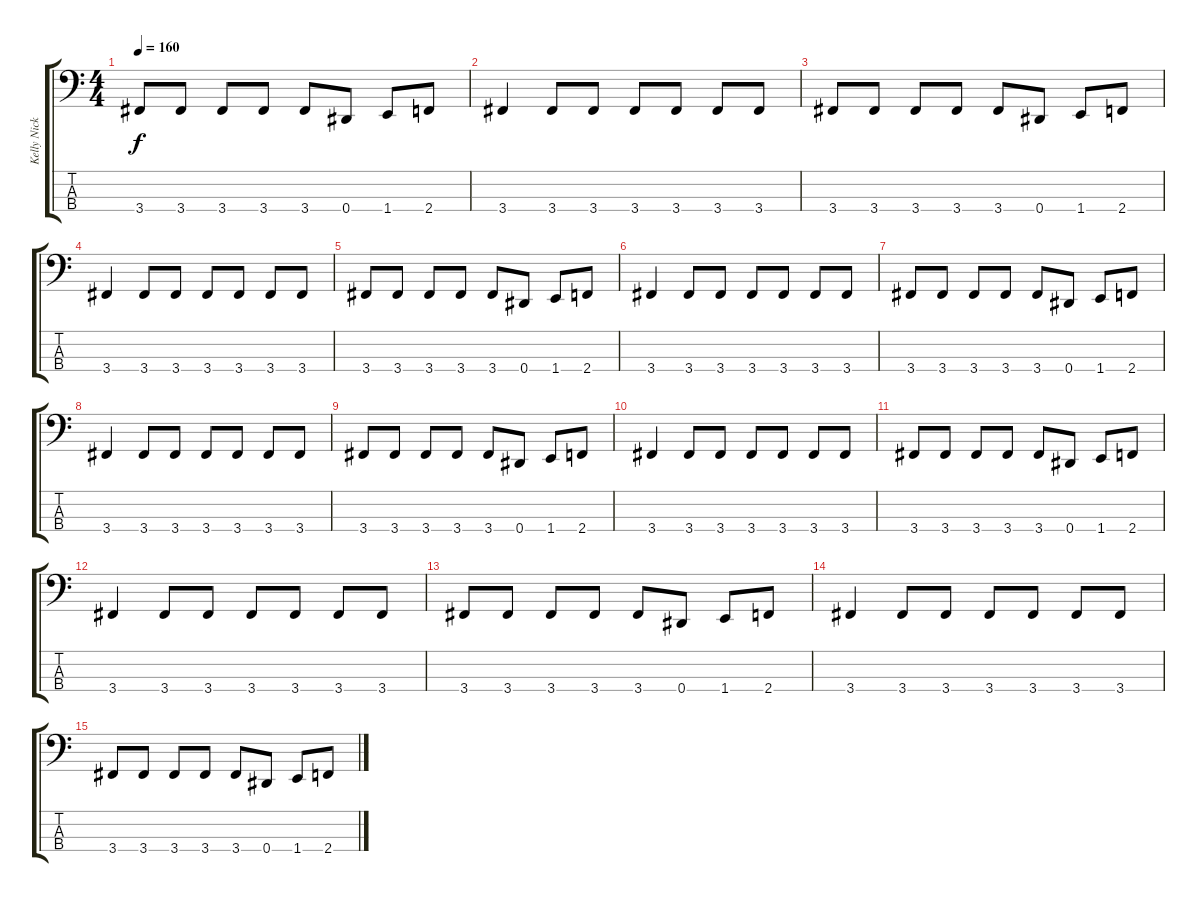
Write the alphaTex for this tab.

\track ("Kelly Nickels" "Kelly Nick") {instrument electricbasspick}
\staff {score tabs}
\tuning (Gb2 Db2 Ab1 Eb1) {hide}
\ts (4 4)
\tempo 160
\clef f4
\ks c
3.4.8{dy f} 3.4.8 3.4.8 3.4.8 3.4.8 0.4.8 1.4.8 2.4.8 |
3.4.4 3.4.8 3.4.8 3.4.8 3.4.8 3.4.8 3.4.8 |
3.4.8 3.4.8 3.4.8 3.4.8 3.4.8 0.4.8 1.4.8 2.4.8 |
3.4.4 3.4.8 3.4.8 3.4.8 3.4.8 3.4.8 3.4.8 |
3.4.8 3.4.8 3.4.8 3.4.8 3.4.8 0.4.8 1.4.8 2.4.8 |
3.4.4 3.4.8 3.4.8 3.4.8 3.4.8 3.4.8 3.4.8 |
3.4.8 3.4.8 3.4.8 3.4.8 3.4.8 0.4.8 1.4.8 2.4.8 |
3.4.4 3.4.8 3.4.8 3.4.8 3.4.8 3.4.8 3.4.8 |
3.4.8 3.4.8 3.4.8 3.4.8 3.4.8 0.4.8 1.4.8 2.4.8 |
3.4.4 3.4.8 3.4.8 3.4.8 3.4.8 3.4.8 3.4.8 |
3.4.8 3.4.8 3.4.8 3.4.8 3.4.8 0.4.8 1.4.8 2.4.8 |
3.4.4 3.4.8 3.4.8 3.4.8 3.4.8 3.4.8 3.4.8 |
3.4.8 3.4.8 3.4.8 3.4.8 3.4.8 0.4.8 1.4.8 2.4.8 |
3.4.4 3.4.8 3.4.8 3.4.8 3.4.8 3.4.8 3.4.8 |
3.4.8 3.4.8 3.4.8 3.4.8 3.4.8 0.4.8 1.4.8 2.4.8
